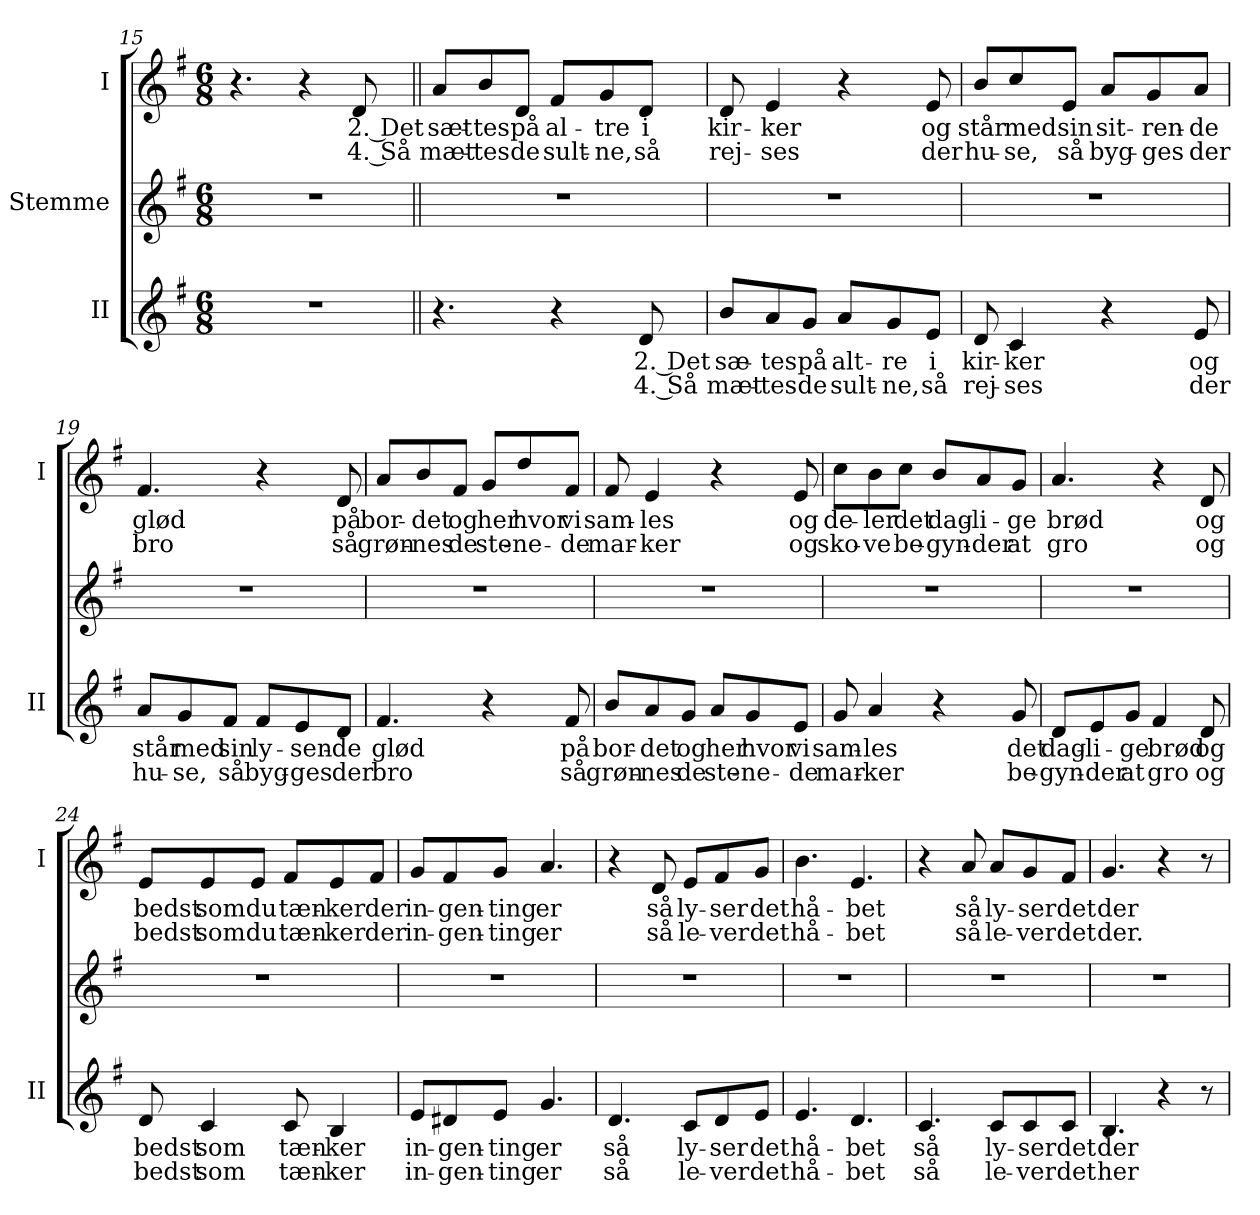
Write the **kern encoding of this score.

**kern	**text	**text	**kern	**kern	**text	**text
*part3	*part3	*part3	*part2	*part1	*part1	*part1
*staff3	*staff3	*staff3	*staff2	*staff1	*staff1	*staff1
*I"II	*	*	*I"Stemme	*I"I	*	*
*I'II	*	*	*	*I'I	*	*
!!LO:LB:g=z
*clefG2	*	*	*clefG2	*clefG2	*	*
*k[f#]	*	*	*k[f#]	*k[f#]	*	*
*M6/8	*	*	*M6/8	*M6/8	*	*
=15	=15	=15	=15	=15	=15	=15
2.r	.	.	2.r	4.r	.	.
.	.	.	.	4r	.	.
!	!	!	!	!	!LO:LY:b	!LO:LY:b
.	.	.	.	8d/	2. Det	4. Så
=16||	=16||	=16||	=16||	=16||	=16||	=16||
!	!	!	!	!	!LO:LY:b	!LO:LY:b
4.r	.	.	2.r	8a/L	sæt-	mæt-
!	!	!	!	!	!LO:LY:b	!LO:LY:b
.	.	.	.	8b/	-tes	-tes
!	!	!	!	!	!LO:LY:b	!LO:LY:b
.	.	.	.	8d/J	på	de
!	!	!	!	!	!LO:LY:b	!LO:LY:b
4r	.	.	.	8f#/L	al-	sult-
!	!	!	!	!	!LO:LY:b	!LO:LY:b
.	.	.	.	8g/	-tre	-ne,
!	!LO:LY:b	!LO:LY:b	!	!	!LO:LY:b	!LO:LY:b
8d/	2. Det	4. Så	.	8d/J	i	så
=17	=17	=17	=17	=17	=17	=17
!	!LO:LY:b	!LO:LY:b	!	!	!LO:LY:b	!LO:LY:b
8b/L	sæ-	mæt-	2.r	8d/	kir-	rej-
!	!LO:LY:b	!LO:LY:b	!	!	!LO:LY:b	!LO:LY:b
8a/	-tes	-tes	.	4e/	-ker	-ses
!	!LO:LY:b	!LO:LY:b	!	!	!	!
8g/J	på	de	.	.	.	.
!	!LO:LY:b	!LO:LY:b	!	!	!	!
8a/L	alt-	sult-	.	4r	.	.
!	!LO:LY:b	!LO:LY:b	!	!	!	!
8g/	-re	-ne,	.	.	.	.
!	!LO:LY:b	!LO:LY:b	!	!	!LO:LY:b	!LO:LY:b
8e/J	i	så	.	8e/	og	der
=18	=18	=18	=18	=18	=18	=18
!	!LO:LY:b	!LO:LY:b	!	!	!LO:LY:b	!LO:LY:b
8d/	kir-	rej-	2.r	8b/L	står	hu-
!	!LO:LY:b	!LO:LY:b	!	!	!LO:LY:b	!LO:LY:b
4c/	-ker	-ses	.	8cc/	med	-se,
!	!	!	!	!	!LO:LY:b	!LO:LY:b
.	.	.	.	8e/J	sin	så
!	!	!	!	!	!LO:LY:b	!LO:LY:b
4r	.	.	.	8a/L	sit-	byg-
!	!	!	!	!	!LO:LY:b	!LO:LY:b
.	.	.	.	8g/	-ren-	-ges
!	!LO:LY:b	!LO:LY:b	!	!	!LO:LY:b	!LO:LY:b
8e/	og	der	.	8a/J	-de	der
!!LO:LB:g=z
=19	=19	=19	=19	=19	=19	=19
!	!LO:LY:b	!LO:LY:b	!	!	!LO:LY:b	!LO:LY:b
8a/L	står	hu-	2.r	4.f#/	glød	bro
!	!LO:LY:b	!LO:LY:b	!	!	!	!
8g/	med	-se,	.	.	.	.
!	!LO:LY:b	!LO:LY:b	!	!	!	!
8f#/J	sin	så	.	.	.	.
!	!LO:LY:b	!LO:LY:b	!	!	!	!
8f#/L	ly-	byg-	.	4r	.	.
!	!LO:LY:b	!LO:LY:b	!	!	!	!
8e/	-sen-	-ges	.	.	.	.
!	!LO:LY:b	!LO:LY:b	!	!	!LO:LY:b	!LO:LY:b
8d/J	-de	der	.	8d/	på	så
=20	=20	=20	=20	=20	=20	=20
!	!LO:LY:b	!LO:LY:b	!	!	!LO:LY:b	!LO:LY:b
4.f#/	glød	bro	2.r	8a/L	bor-	grøn-
!	!	!	!	!	!LO:LY:b	!LO:LY:b
.	.	.	.	8b/	-det	-nes
!	!	!	!	!	!LO:LY:b	!LO:LY:b
.	.	.	.	8f#/J	og	de
!	!	!	!	!	!LO:LY:b	!LO:LY:b
4r	.	.	.	8g/L	her	ste-
!	!	!	!	!	!LO:LY:b	!LO:LY:b
.	.	.	.	8dd/	hvor	-ne-
!	!LO:LY:b	!LO:LY:b	!	!	!LO:LY:b	!LO:LY:b
8f#/	på	så	.	8f#/J	vi	-de
=21	=21	=21	=21	=21	=21	=21
!	!LO:LY:b	!LO:LY:b	!	!	!LO:LY:b	!LO:LY:b
8b/L	bor-	grøn-	2.r	8f#/	sam-	mar-
!	!LO:LY:b	!LO:LY:b	!	!	!LO:LY:b	!LO:LY:b
8a/	-det	-nes	.	4e/	-les	-ker
!	!LO:LY:b	!LO:LY:b	!	!	!	!
8g/J	og	de	.	.	.	.
!	!LO:LY:b	!LO:LY:b	!	!	!	!
8a/L	her	ste-	.	4r	.	.
!	!LO:LY:b	!LO:LY:b	!	!	!	!
8g/	hvor	-ne-	.	.	.	.
!	!LO:LY:b	!LO:LY:b	!	!	!LO:LY:b	!LO:LY:b
8e/J	vi	-de	.	8e/	og	og
=22	=22	=22	=22	=22	=22	=22
!	!LO:LY:b	!LO:LY:b	!	!	!LO:LY:b	!LO:LY:b
8g/	sam-	mar-	2.r	8cc\L	de-	sko-
!	!LO:LY:b	!LO:LY:b	!	!	!LO:LY:b	!LO:LY:b
4a/	-les	-ker	.	8b\	-ler	-ve
!	!	!	!	!	!LO:LY:b	!LO:LY:b
.	.	.	.	8cc\J	det	be-
!	!	!	!	!	!LO:LY:b	!LO:LY:b
4r	.	.	.	8b/L	dag-	-gyn-
!	!	!	!	!	!LO:LY:b	!LO:LY:b
.	.	.	.	8a/	-li-	-der
!	!LO:LY:b	!LO:LY:b	!	!	!LO:LY:b	!LO:LY:b
8g/	det	be-	.	8g/J	-ge	at
!!LO:LB:g=z
=23	=23	=23	=23	=23	=23	=23
!	!LO:LY:b	!LO:LY:b	!	!	!LO:LY:b	!LO:LY:b
8d/L	dag-	-gyn-	2.r	4.a/	brød	gro
!	!LO:LY:b	!LO:LY:b	!	!	!	!
8e/	-li-	-der	.	.	.	.
!	!LO:LY:b	!LO:LY:b	!	!	!	!
8g/J	-ge	at	.	.	.	.
!	!LO:LY:b	!LO:LY:b	!	!	!	!
4f#/	brød	gro	.	4r	.	.
!	!LO:LY:b	!LO:LY:b	!	!	!LO:LY:b	!LO:LY:b
8d/	og	og	.	8d/	og	og
=24	=24	=24	=24	=24	=24	=24
!	!LO:LY:b	!LO:LY:b	!	!	!LO:LY:b	!LO:LY:b
8d/	bedst	bedst	2.r	8e/L	bedst	bedst
!	!LO:LY:b	!LO:LY:b	!	!	!LO:LY:b	!LO:LY:b
4c/	som	som	.	8e/	som	som
!	!	!	!	!	!LO:LY:b	!LO:LY:b
.	.	.	.	8e/J	du	du
!	!LO:LY:b	!LO:LY:b	!	!	!LO:LY:b	!LO:LY:b
8c/	tæn-	tæn-	.	8f#/L	tæn-	tæn-
!	!LO:LY:b	!LO:LY:b	!	!	!LO:LY:b	!LO:LY:b
4B/	-ker	-ker	.	8e/	-ker	-ker
!	!	!	!	!	!LO:LY:b	!LO:LY:b
.	.	.	.	8f#/J	der	der
=25	=25	=25	=25	=25	=25	=25
!	!LO:LY:b	!LO:LY:b	!	!	!LO:LY:b	!LO:LY:b
8e/L	in-	in-	2.r	8g/L	in-	in-
!	!LO:LY:b	!LO:LY:b	!	!	!LO:LY:b	!LO:LY:b
8d#X/	-gen-	-gen-	.	8f#/	-gen-	-gen-
!	!LO:LY:b	!LO:LY:b	!	!	!LO:LY:b	!LO:LY:b
8e/J	-ting	-ting	.	8g/J	-ting	-ting
!	!LO:LY:b	!LO:LY:b	!	!	!LO:LY:b	!LO:LY:b
4.g/	er	er	.	4.a/	er	er
=26	=26	=26	=26	=26	=26	=26
!	!LO:LY:b	!LO:LY:b	!	!	!	!
4.d/	så	så	2.r	4r	.	.
!	!	!	!	!	!LO:LY:b	!LO:LY:b
.	.	.	.	8d/	så	så
!	!LO:LY:b	!LO:LY:b	!	!	!LO:LY:b	!LO:LY:b
8c/L	ly-	le-	.	8e/L	ly-	le-
!	!LO:LY:b	!LO:LY:b	!	!	!LO:LY:b	!LO:LY:b
8d/	-ser	-ver	.	8f#/	-ser	-ver
!	!LO:LY:b	!LO:LY:b	!	!	!LO:LY:b	!LO:LY:b
8e/J	det	det	.	8g/J	det	det
=27	=27	=27	=27	=27	=27	=27
!	!LO:LY:b	!LO:LY:b	!	!	!LO:LY:b	!LO:LY:b
4.e/	hå-	hå-	2.r	4.b\	hå-	hå-
!	!LO:LY:b	!LO:LY:b	!	!	!LO:LY:b	!LO:LY:b
4.d/	-bet	-bet	.	4.e/	-bet	-bet
!!LO:PB:g=z
=28	=28	=28	=28	=28	=28	=28
!	!LO:LY:b	!LO:LY:b	!	!	!	!
4.c/	så	så	2.r	4r	.	.
!	!	!	!	!	!LO:LY:b	!LO:LY:b
.	.	.	.	8a/	så	så
!	!LO:LY:b	!LO:LY:b	!	!	!LO:LY:b	!LO:LY:b
8c/L	ly-	le-	.	8a/L	ly-	le-
!	!LO:LY:b	!LO:LY:b	!	!	!LO:LY:b	!LO:LY:b
8c/	-ser	-ver	.	8g/	-ser	-ver
!	!LO:LY:b	!LO:LY:b	!	!	!LO:LY:b	!LO:LY:b
8c/J	det	det	.	8f#/J	det	det
=29	=29	=29	=29	=29	=29	=29
!	!LO:LY:b	!LO:LY:b	!	!	!LO:LY:b	!LO:LY:b
4.B/	der	her	2.r	4.g/	der	der.
4r	.	.	.	4r	.	.
8r	.	.	.	8r	.	.
=	=	=	=	=	=	=
*-	*-	*-	*-	*-	*-	*-
